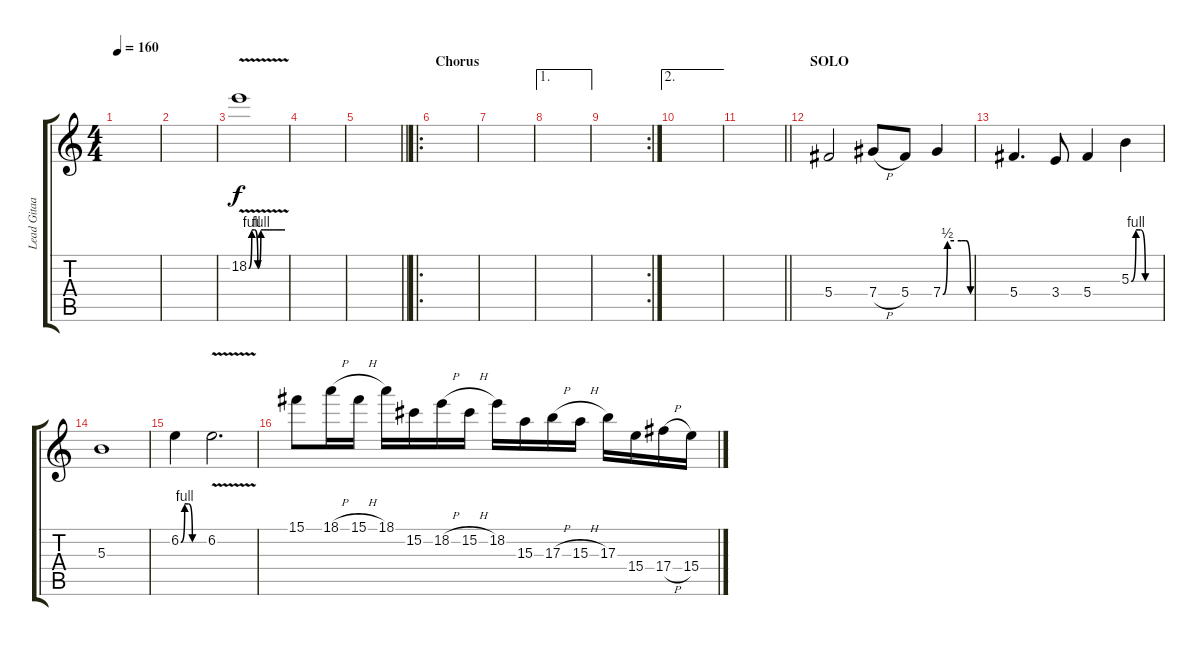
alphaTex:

\track ("Lead Gitaar" "Lead Gitaa") {instrument overdrivenguitar}
\staff {score tabs}
\tuning (Eb4 Bb3 Gb3 Db3 Ab2 Eb2) {hide}
\ts (4 4)
\tempo 160
\clef g2
\ks c
|
|
18.2{be (custom 0 0 5 4 10 4 15 0 20 4 25 4 30 4 35 4 40 4 45 4 50 4 55 4 60 4) v}.1 |
|
\barLineRight lightlight
|
\ro
\section ("" "Chorus")
|
|
\ae 1
|
\rc 2
|
\ae 2
|
\barLineRight lightlight
|
\section ("" "SOLO")
5.4.2 7.4{h}.8 5.4.8 7.4{be (custom 0 0 10 2 40 2 50 2 60 0)}.4 |
5.4.4{d} 3.4.8 5.4.4 5.3{be (custom 0 0 10 4 20 4 30 0 60 0)}.4 |
5.3.1 |
6.2{be (custom 0 0 10 4 20 4 30 0 60 0)}.4 6.2{v}.2{d} |
15.1.8 18.1{h}.16 15.1{h}.16 18.1.16 15.2.16 18.2{h}.16 15.2{h}.16 18.2.16 15.3.16 17.3{h}.16 15.3{h}.16 17.3.16 15.4.16 17.4{h}.16 15.4{h}.16
